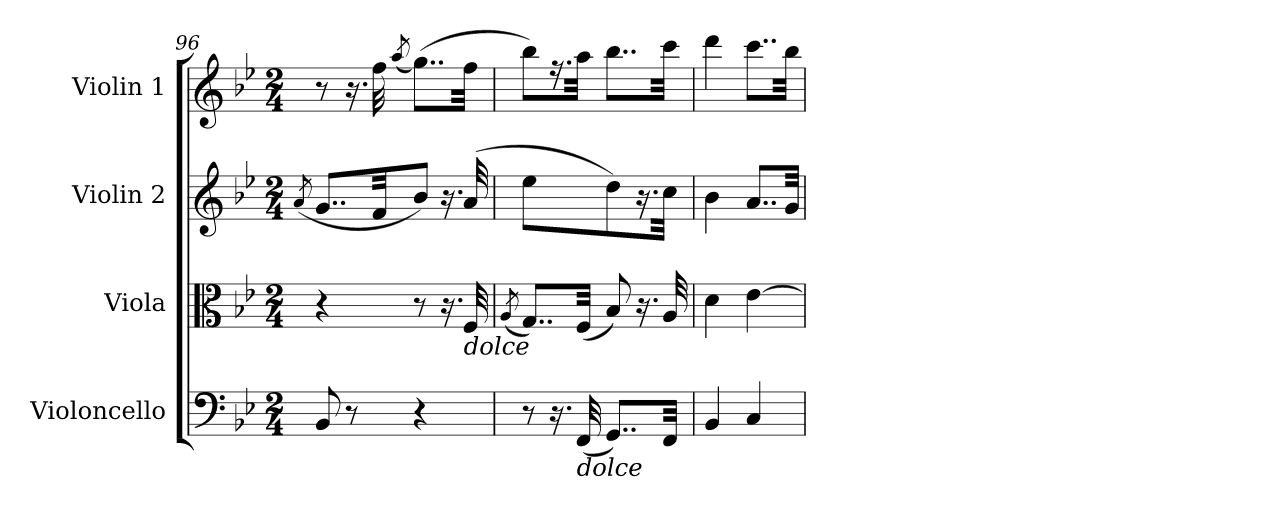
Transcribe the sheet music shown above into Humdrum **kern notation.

**kern	**kern	**kern	**kern
*part4	*part3	*part2	*part1
*staff4	*staff3	*staff2	*staff1
*I"Violoncello	*I"Viola	*I"Violin 2	*I"Violin 1
*I'Vc	*I'Vla	*I'Vln	*I'Vln
*clefF4	*clefC3	*clefG2	*clefG2
*k[b-e-]	*k[b-e-]	*k[b-e-]	*k[b-e-]
*M2/4	*M2/4	*M2/4	*M2/4
=96	=96	=96	=96
.	.	(8qa/	.
8BB-/	4r	8..g/L	8r
8r	.	.	16.r
.	.	32f/KK	32ff\
.	.	.	(8qaa/
4r	8r	8b-/J)	(8..gg\L)
.	16.r	16.r	.
!	!LO:TX:b:i:t=dolce	!	!
.	32F/	(32a/	32ff\Jkk
=97	=97	=97	=97
.	(8qA/	.	.
8r	8..G/L)	4ee-\	8bb-\L)
16.r	.	.	16.r
!LO:TX:b:i:t=dolce	!	!	!
(32FF/	(32F/Jkk	.	32aa\JJk
8..GG/L)	8B-/)	8dd\L)	8..bb-\L
.	16.r	16.r	.
32FF/Jkk	32A/	32cc\JJk	32ccc\Jkk
!!LO:LB:g=z
=98	=98	=98	=98
4BB-/	4d\	4b-\	4ddd\
4C/	[4e-\	8..a/L	8..ccc\L
.	.	32g/Jkk	32bb-\Jkk
=	=	=	=
*-	*-	*-	*-
